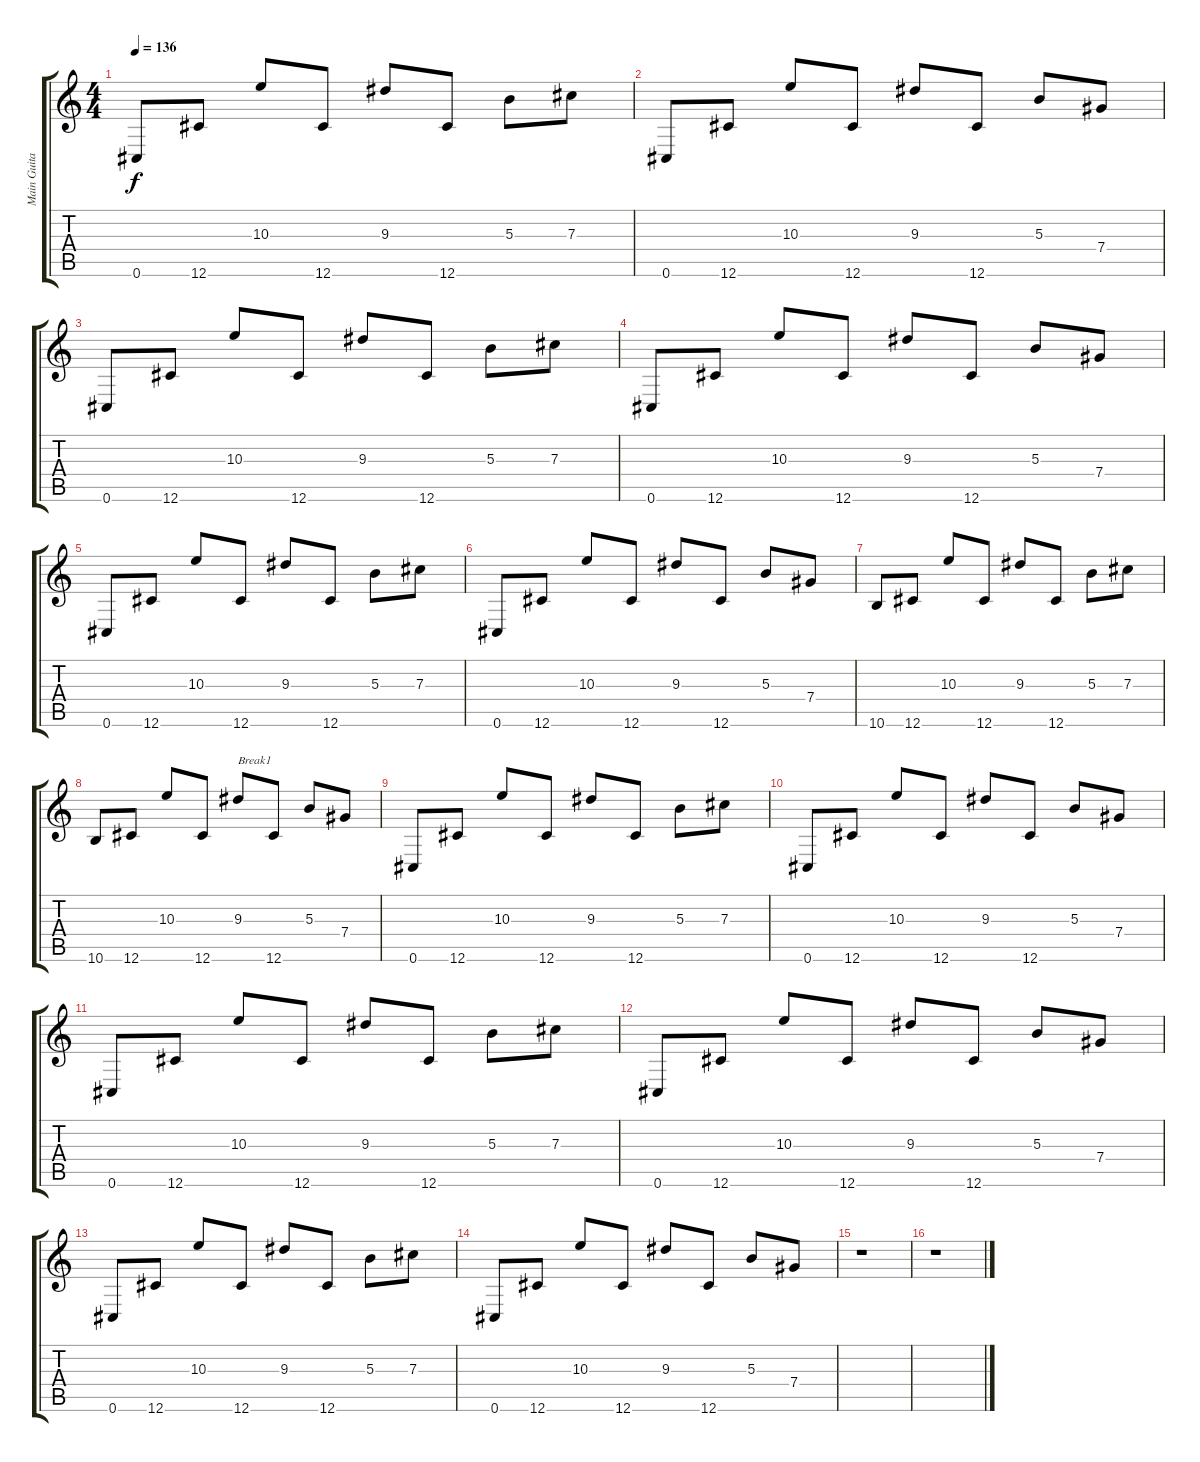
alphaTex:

\track ("Main Guitar" "Main Guita") {instrument distortionguitar}
\staff {score tabs}
\tuning (Eb4 Bb3 Gb3 Db3 Ab2 Db2) {hide}
\ts (4 4)
\tempo 136
\clef g2
\ks c
0.6.8{dy f} 12.6.8 10.3.8 12.6.8 9.3.8 12.6.8 5.3.8 7.3.8 |
0.6.8 12.6.8 10.3.8 12.6.8 9.3.8 12.6.8 5.3.8 7.4.8 |
0.6.8 12.6.8 10.3.8 12.6.8 9.3.8 12.6.8 5.3.8 7.3.8 |
0.6.8 12.6.8 10.3.8 12.6.8 9.3.8 12.6.8 5.3.8 7.4.8 |
0.6.8 12.6.8 10.3.8 12.6.8 9.3.8 12.6.8 5.3.8 7.3.8 |
0.6.8 12.6.8 10.3.8 12.6.8 9.3.8 12.6.8 5.3.8 7.4.8 |
10.6.8 12.6.8 10.3.8 12.6.8 9.3.8 12.6.8 5.3.8 7.3.8 |
10.6.8 12.6.8 10.3.8 12.6.8 9.3.8{txt "Break1"} 12.6.8 5.3.8 7.4.8 |
0.6.8 12.6.8 10.3.8 12.6.8 9.3.8 12.6.8 5.3.8 7.3.8 |
0.6.8 12.6.8 10.3.8 12.6.8 9.3.8 12.6.8 5.3.8 7.4.8 |
0.6.8 12.6.8 10.3.8 12.6.8 9.3.8 12.6.8 5.3.8 7.3.8 |
0.6.8 12.6.8 10.3.8 12.6.8 9.3.8 12.6.8 5.3.8 7.4.8 |
0.6.8 12.6.8 10.3.8 12.6.8 9.3.8 12.6.8 5.3.8 7.3.8 |
0.6.8 12.6.8 10.3.8 12.6.8 9.3.8 12.6.8 5.3.8 7.4.8 |
r.1 |
r.1
